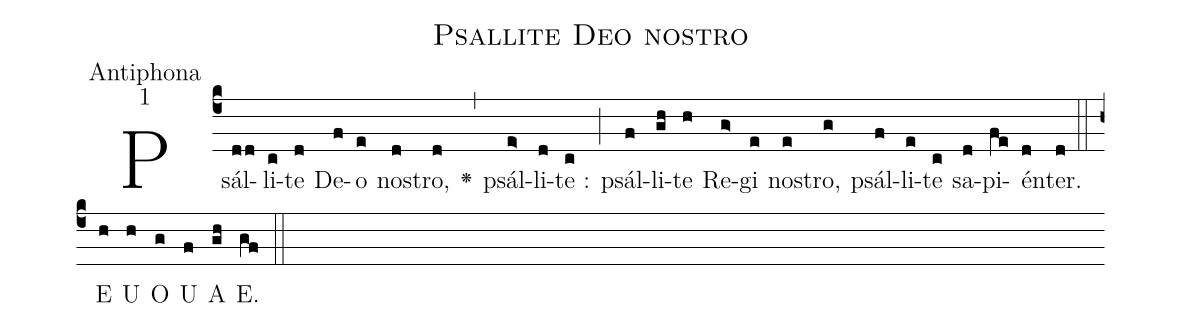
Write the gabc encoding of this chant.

name:Psallite Deo nostro;
office-part:Antiphona;
mode:1;
%%
(c4)Psál(dd)li(c)te(d) De(f)o(e) no(d)stro,(d) <v>\greheightstar</v>(,) psál(e>)li(d)te :(c) (;) psál(f)li(gh)te(h) Re(g>)gi(e) no(e)stro,(g) psál(f)li(e)te(c) sa(d)pi(fe)én(d)ter.(d) (::) E(h) U(h) O(g) U(f) A(gh) E.(gf) (::)
